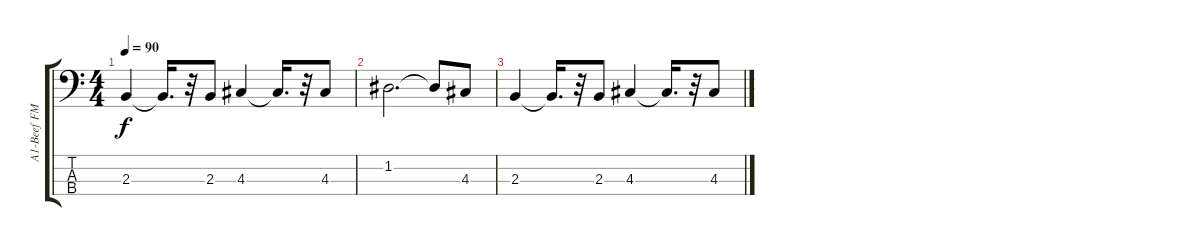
\track ("A1-Beef FM Bass" "A1-Beef FM") {instrument synthbass2}
\staff {score tabs}
\tuning (G2 D2 A1 E1) {hide}
\ts (4 4)
\tempo 90
\clef f4
\ks c
2.3.4{dy f} 2.3{t}.16{d} r.32 2.3.8 4.3.4 4.3{t}.16{d} r.32 4.3.8 |
1.2.2{d} 1.2{t}.8 4.3.8 |
2.3.4 2.3{t}.16{d} r.32 2.3.8 4.3.4 4.3{t}.16{d} r.32 4.3.8
